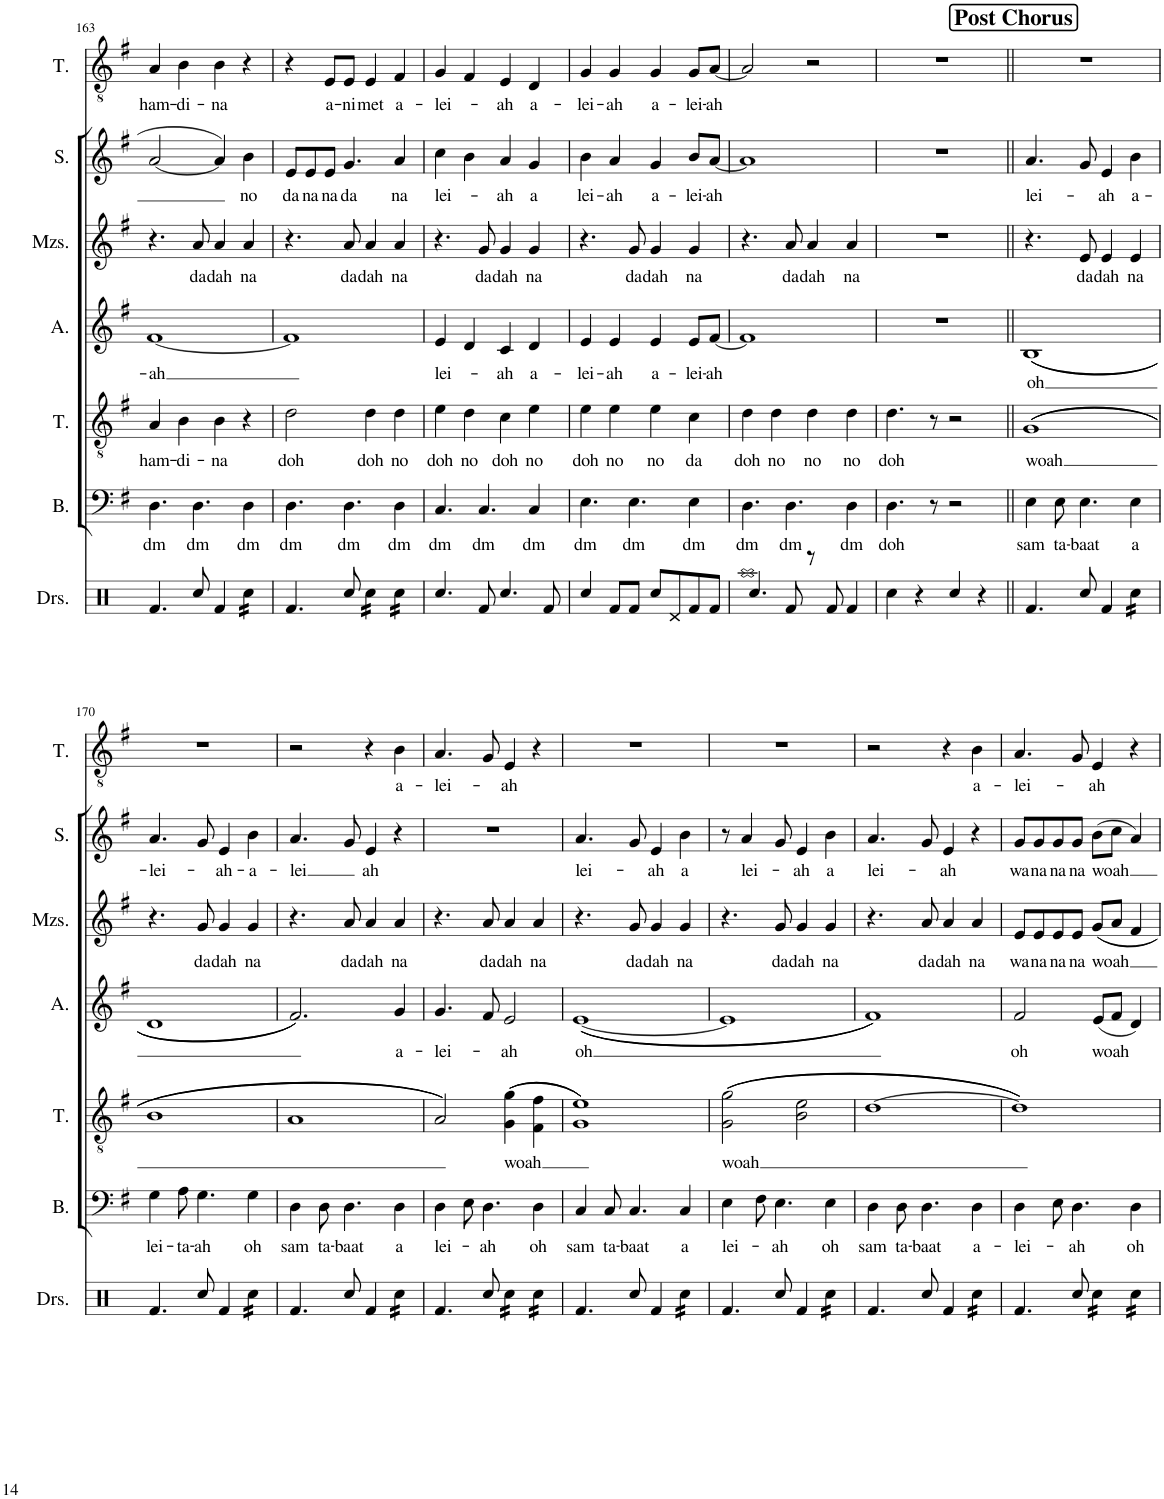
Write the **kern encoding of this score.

**kern	**text	**kern	**text	**kern	**text	**kern	**text	**kern	**text	**kern	**text
*part6	*part6	*part5	*part5	*part4	*part4	*part3	*part3	*part2	*part2	*part1	*part1
*staff6	*staff6	*staff5	*staff5	*staff4	*staff4	*staff3	*staff3	*staff2	*staff2	*staff1	*staff1
*I"Bass	*	*I"Tenor	*	*I"Alto	*	*I"Mezzo-soprano	*	*I"Soprano	*	*I"Tenor	*
*I'B.	*	*I'T.	*	*I'A.	*	*I'Mzs.	*	*I'S.	*	*I'T.	*
!!LO:PB:g=z
*clefF4	*	*clefGv2	*	*clefG2	*	*clefG2	*	*clefG2	*	*clefGv2	*
*k[f#]	*	*k[f#]	*	*k[f#]	*	*k[f#]	*	*k[f#]	*	*k[f#]	*
*M4/4	*	*M4/4	*	*M4/4	*	*M4/4	*	*M4/4	*	*M4/4	*
*met(c)	*	*met(c)	*	*met(c)	*	*met(c)	*	*met(c)	*	*met(c)	*
=163	=163	=163	=163	=163	=163	=163	=163	=163	=163	=163	=163
!	!LO:LY:b	!	!LO:LY:b	!	!LO:LY:b	!	!	!	!	!	!LO:LY:b
4.D\	dm	4A/	ham-	[1f#	-ah	4.r	.	[2a/	.	4A/	ham-
!	!	!	!LO:LY:b	!	!	!	!	!	!	!	!LO:LY:b
.	.	4B\	-di-	.	.	.	.	.	.	4B\	-di-
!	!LO:LY:b	!	!	!	!	!	!LO:LY:b	!	!	!	!
4.D\	dm	.	.	.	.	8a/	da	.	.	.	.
!	!	!	!LO:LY:b	!	!	!	!LO:LY:b	!	!	!	!LO:LY:b
.	.	4B\	-na	.	.	4a/	dah	4a/]	.	4B\	-na
!	!LO:LY:b	!	!	!	!	!	!LO:LY:b	!	!LO:LY:b	!	!
4D\	dm	4r	.	.	.	4a/	na	4b\	no	4r	.
=164	=164	=164	=164	=164	=164	=164	=164	=164	=164	=164	=164
!	!LO:LY:b	!	!LO:LY:b	!	!	!	!	!	!LO:LY:b	!	!
4.D\	dm	2d\	doh	1f#]	.	4.r	.	8e/L	da	4r	.
!	!	!	!	!	!	!	!	!	!LO:LY:b	!	!
.	.	.	.	.	.	.	.	8e/	na	.	.
!	!	!	!	!	!	!	!	!	!LO:LY:b	!	!LO:LY:b
.	.	.	.	.	.	.	.	8e/J	na	8E/L	a-
!	!LO:LY:b	!	!	!	!	!	!LO:LY:b	!	!LO:LY:b	!	!LO:LY:b
4.D\	dm	.	.	.	.	8a/	da	4.g/	da	8E/J	-ni
!	!	!	!LO:LY:b	!	!	!	!LO:LY:b	!	!	!	!LO:LY:b
.	.	4d\	doh	.	.	4a/	dah	.	.	4E/	met
!	!LO:LY:b	!	!LO:LY:b	!	!	!	!LO:LY:b	!	!LO:LY:b	!	!LO:LY:b
4D\	dm	4d\	no	.	.	4a/	na	4a/	na	4F#/	a-
=165	=165	=165	=165	=165	=165	=165	=165	=165	=165	=165	=165
!	!LO:LY:b	!	!LO:LY:b	!	!LO:LY:b	!	!	!	!LO:LY:b	!	!LO:LY:b
4.C/	dm	4e\	doh	4e/	lei-	4.r	.	4cc\	lei-	4G/	-lei-
!	!	!	!LO:LY:b	!	!	!	!	!	!	!	!
.	.	4d\	no	4d/	.	.	.	4b\	.	4F#/	.
!	!LO:LY:b	!	!	!	!	!	!LO:LY:b	!	!	!	!
4.C/	dm	.	.	.	.	8g/	da	.	.	.	.
!	!	!	!LO:LY:b	!	!LO:LY:b	!	!LO:LY:b	!	!LO:LY:b	!	!LO:LY:b
.	.	4c\	doh	4c/	-ah	4g/	dah	4a/	-ah	4E/	-ah
!	!LO:LY:b	!	!LO:LY:b	!	!LO:LY:b	!	!LO:LY:b	!	!LO:LY:b	!	!LO:LY:b
4C/	dm	4e\	no	4d/	a-	4g/	na	4g/	a	4D/	a-
=166	=166	=166	=166	=166	=166	=166	=166	=166	=166	=166	=166
!	!LO:LY:b	!	!LO:LY:b	!	!LO:LY:b	!	!	!	!LO:LY:b	!	!LO:LY:b
4.E\	dm	4e\	doh	4e/	-lei-	4.r	.	4b\	lei-	4G/	-lei-
!	!	!	!LO:LY:b	!	!LO:LY:b	!	!	!	!LO:LY:b	!	!LO:LY:b
.	.	4e\	no	4e/	-ah	.	.	4a/	-ah	4G/	-ah
!	!LO:LY:b	!	!	!	!	!	!LO:LY:b	!	!	!	!
4.E\	dm	.	.	.	.	8g/	da	.	.	.	.
!	!	!	!LO:LY:b	!	!LO:LY:b	!	!LO:LY:b	!	!LO:LY:b	!	!LO:LY:b
.	.	4e\	no	4e/	a-	4g/	dah	4g/	a-	4G/	a-
!	!LO:LY:b	!	!LO:LY:b	!	!LO:LY:b	!	!LO:LY:b	!	!LO:LY:b	!	!LO:LY:b
4E\	dm	4c\	da	8e/L	-lei-	4g/	na	8b/L	-lei-	8G/L	-lei-
!	!	!	!	!	!LO:LY:b	!	!	!	!LO:LY:b	!	!LO:LY:b
.	.	.	.	[8f#/J	-ah	.	.	[8a/J	-ah	[8A/J	-ah
=167	=167	=167	=167	=167	=167	=167	=167	=167	=167	=167	=167
!	!LO:LY:b	!	!LO:LY:b	!	!	!	!	!	!	!	!
4.D\	dm	4d\	doh	1f#]	.	4.r	.	1a]	.	2A/]	.
!	!	!	!LO:LY:b	!	!	!	!	!	!	!	!
.	.	4d\	no	.	.	.	.	.	.	.	.
!	!LO:LY:b	!	!	!	!	!	!LO:LY:b	!	!	!	!
4.D\	dm	.	.	.	.	8a/	da	.	.	.	.
!	!	!	!LO:LY:b	!	!	!	!LO:LY:b	!	!	!	!
.	.	4d\	no	.	.	4a/	dah	.	.	2r	.
!	!LO:LY:b	!	!LO:LY:b	!	!	!	!LO:LY:b	!	!	!	!
4D\	dm	4d\	no	.	.	4a/	na	.	.	.	.
=168	=168	=168	=168	=168	=168	=168	=168	=168	=168	=168	=168
!	!LO:LY:b	!	!LO:LY:b	!	!	!	!	!	!	!	!
4.D\	doh	4.d\	doh	1r	.	1r	.	1r	.	1r	.
8r	.	8r	.	.	.	.	.	.	.	.	.
2r	.	2r	.	.	.	.	.	.	.	.	.
!!LO:REH:place=s1:a:B:cj:fs=14:t=Post Chorus
=169||	=169||	=169||	=169||	=169||	=169||	=169||	=169||	=169||	=169||	=169||	=169||
!	!LO:LY:b	!	!LO:LY:b	!	!LO:LY:b	!	!	!	!LO:LY:b	!	!
4E\	sam	(((1G	-woah	(((1B	oh	4.r	.	4.a/	lei-	1r	.
!	!LO:LY:b	!	!	!	!	!	!	!	!	!	!
8E\	ta-	.	.	.	.	.	.	.	.	.	.
!	!LO:LY:b	!	!	!	!	!	!LO:LY:b	!	!	!	!
4.E\	-baat	.	.	.	.	8e/	da	8g/	.	.	.
!	!	!	!	!	!	!	!LO:LY:b	!	!LO:LY:b	!	!
.	.	.	.	.	.	4e/	dah	4e/	-ah	.	.
!	!LO:LY:b	!	!	!	!	!	!LO:LY:b	!	!LO:LY:b	!	!
4E\	a	.	.	.	.	4e/	na	4b\	a-	.	.
!!LO:LB:g=z
=170	=170	=170	=170	=170	=170	=170	=170	=170	=170	=170	=170
!	!LO:LY:b	!	!	!	!	!	!	!	!LO:LY:b	!	!
4G\	lei-	1B	.	1d	.	4.r	.	4.a/	-lei-	1r	.
!	!LO:LY:b	!	!	!	!	!	!	!	!	!	!
8A\	-ta-	.	.	.	.	.	.	.	.	.	.
!	!LO:LY:b	!	!	!	!	!	!LO:LY:b	!	!	!	!
4.G\	-ah	.	.	.	.	8g/	da	8g/	.	.	.
!	!	!	!	!	!	!	!LO:LY:b	!	!LO:LY:b	!	!
.	.	.	.	.	.	4g/	dah	4e/	-ah-	.	.
!	!LO:LY:b	!	!	!	!	!	!LO:LY:b	!	!LO:LY:b	!	!
4G\	oh	.	.	.	.	4g/	na	4b\	-a-	.	.
=171	=171	=171	=171	=171	=171	=171	=171	=171	=171	=171	=171
!	!LO:LY:b	!	!	!	!	!	!	!	!LO:LY:b	!	!
4D\	sam	1A	.	2.f#/)))	.	4.r	.	4.a/	-lei	2r	.
!	!LO:LY:b	!	!	!	!	!	!	!	!	!	!
8D\	ta-	.	.	.	.	.	.	.	.	.	.
!	!LO:LY:b	!	!	!	!	!	!LO:LY:b	!	!	!	!
4.D\	-baat	.	.	.	.	8a/	da	8g/	.	.	.
!	!	!	!	!	!	!	!LO:LY:b	!	!LO:LY:b	!	!
.	.	.	.	.	.	4a/	dah	4e/	ah	4r	.
!	!LO:LY:b	!	!	!	!LO:LY:b	!	!LO:LY:b	!	!	!	!LO:LY:b
4D\	a	.	.	4g/	a-	4a/	na	4r	.	4B\	a-
=172	=172	=172	=172	=172	=172	=172	=172	=172	=172	=172	=172
!	!LO:LY:b	!	!	!	!LO:LY:b	!	!	!	!	!	!LO:LY:b
4D\	lei-	2A/)))	.	4.g/	-lei-	4.r	.	1r	.	4.A/	-lei-
8E\	.	.	.	.	.	.	.	.	.	.	.
!	!LO:LY:b	!	!	!	!	!	!LO:LY:b	!	!	!	!
4.D\	-ah	.	.	8f#/	.	8a/	da	.	.	8G/	.
!	!	!	!LO:LY:b	!	!LO:LY:b	!	!LO:LY:b	!	!	!	!LO:LY:b
.	.	(((4G\ 4g\	woah	2e/	-ah	4a/	dah	.	.	4E/	-ah
!	!LO:LY:b	!	!	!	!	!	!LO:LY:b	!	!	!	!
4D\	oh	4F#\ 4f#\	.	.	.	4a/	na	.	.	4r	.
=173	=173	=173	=173	=173	=173	=173	=173	=173	=173	=173	=173
!	!LO:LY:b	!	!	!	!LO:LY:b	!	!	!	!LO:LY:b	!	!
4C/	sam	1G 1e)))	.	((([1e	oh	4.r	.	4.a/	lei-	1r	.
!	!LO:LY:b	!	!	!	!	!	!	!	!	!	!
8C/	ta-	.	.	.	.	.	.	.	.	.	.
!	!LO:LY:b	!	!	!	!	!	!LO:LY:b	!	!	!	!
4.C/	-baat	.	.	.	.	8g/	da	8g/	.	.	.
!	!	!	!	!	!	!	!LO:LY:b	!	!LO:LY:b	!	!
.	.	.	.	.	.	4g/	dah	4e/	-ah	.	.
!	!LO:LY:b	!	!	!	!	!	!LO:LY:b	!	!LO:LY:b	!	!
4C/	a	.	.	.	.	4g/	na	4b\	a	.	.
=174	=174	=174	=174	=174	=174	=174	=174	=174	=174	=174	=174
!	!LO:LY:b	!	!LO:LY:b	!	!	!	!	!	!	!	!
4E\	lei-	(((2G\ 2g\	woah	1e]	.	4.r	.	8r	.	1r	.
!	!	!	!	!	!	!	!	!	!LO:LY:b	!	!
.	.	.	.	.	.	.	.	4a/	lei-	.	.
8F#\	.	.	.	.	.	.	.	.	.	.	.
!	!LO:LY:b	!	!	!	!	!	!LO:LY:b	!	!	!	!
4.E\	-ah	.	.	.	.	8g/	da	8g/	.	.	.
!	!	!	!	!	!	!	!LO:LY:b	!	!LO:LY:b	!	!
.	.	2B\ 2e\	.	.	.	4g/	dah	4e/	-ah	.	.
!	!LO:LY:b	!	!	!	!	!	!LO:LY:b	!	!LO:LY:b	!	!
4E\	oh	.	.	.	.	4g/	na	4b\	a	.	.
=175	=175	=175	=175	=175	=175	=175	=175	=175	=175	=175	=175
!	!LO:LY:b	!	!	!	!	!	!	!	!LO:LY:b	!	!
4D\	sam	[1d	.	1f#)))	.	4.r	.	4.a/	lei-	2r	.
!	!LO:LY:b	!	!	!	!	!	!	!	!	!	!
8D\	ta-	.	.	.	.	.	.	.	.	.	.
!	!LO:LY:b	!	!	!	!	!	!LO:LY:b	!	!	!	!
4.D\	-baat	.	.	.	.	8a/	da	8g/	.	.	.
!	!	!	!	!	!	!	!LO:LY:b	!	!LO:LY:b	!	!
.	.	.	.	.	.	4a/	dah	4e/	-ah	4r	.
!	!LO:LY:b	!	!	!	!	!	!LO:LY:b	!	!	!	!LO:LY:b
4D\	a-	.	.	.	.	4a/	na	4r	.	4B\	a-
=176	=176	=176	=176	=176	=176	=176	=176	=176	=176	=176	=176
!	!LO:LY:b	!	!	!	!LO:LY:b	!	!LO:LY:b	!	!LO:LY:b	!	!LO:LY:b
4D\	-lei-	1d])))	.	2f#/	oh	8e/L	wa	8g/L	wa	4.A/	-lei-
!	!	!	!	!	!	!	!LO:LY:b	!	!LO:LY:b	!	!
.	.	.	.	.	.	8e/	na	8g/	na	.	.
!	!	!	!	!	!	!	!LO:LY:b	!	!LO:LY:b	!	!
8E\	.	.	.	.	.	8e/	na	8g/	na	.	.
!	!LO:LY:b	!	!	!	!	!	!LO:LY:b	!	!LO:LY:b	!	!
4.D\	-ah	.	.	.	.	8e/J	na	8g/J	na	8G/	.
!	!	!	!	!	!LO:LY:b	!	!LO:LY:b	!	!LO:LY:b	!	!LO:LY:b
.	.	.	.	(8e/L	woah	8g/L	woah	(8b\L	woah	4E/	-ah
.	.	.	.	8f#/J	.	8a/J	.	8cc\J	.	.	.
!	!LO:LY:b	!	!	!	!	!	!	!	!	!	!
4D\	oh	.	.	4d/)	.	4f#/	.	4a/)	.	4r	.
=	=	=	=	=	=	=	=	=	=	=	=
*-	*-	*-	*-	*-	*-	*-	*-	*-	*-	*-	*-
